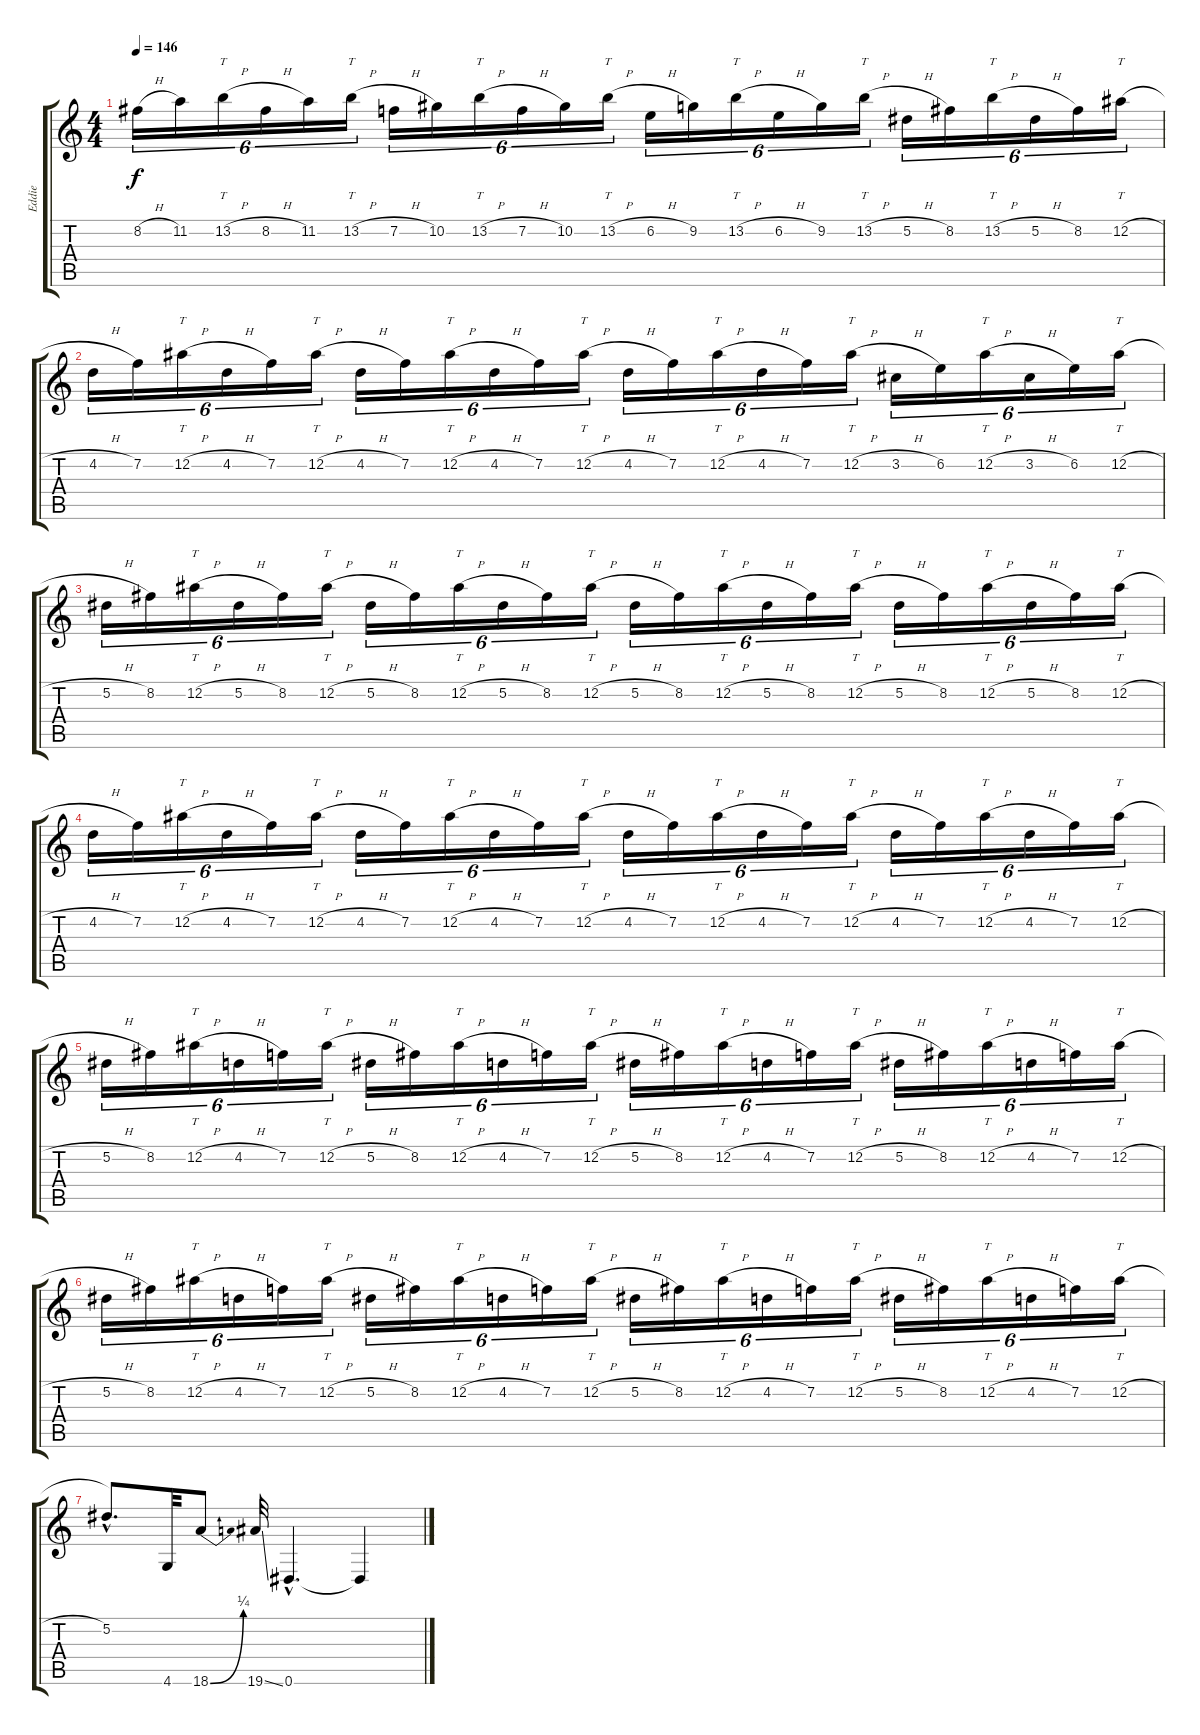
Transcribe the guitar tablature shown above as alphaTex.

\track ("Eddie" "Eddie") {instrument distortionguitar}
\staff {score tabs}
\tuning (Eb4 Bb3 Gb3 Db3 Ab2 Eb2) {hide}
\ts (4 4)
\tempo 146
\clef g2
\ks c
8.2{h}.16{tu (6 4) dy f} 11.2.16{tu (6 4)} 13.2{h}.16{tt tu (6 4)} 8.2{h}.16{tu (6 4)} 11.2.16{tu (6 4)} 13.2{h}.16{tt tu (6 4)} 7.2{h}.16{tu (6 4)} 10.2.16{tu (6 4)} 13.2{h}.16{tt tu (6 4)} 7.2{h}.16{tu (6 4)} 10.2.16{tu (6 4)} 13.2{h}.16{tt tu (6 4)} 6.2{h}.16{tu (6 4)} 9.2.16{tu (6 4)} 13.2{h}.16{tt tu (6 4)} 6.2{h}.16{tu (6 4)} 9.2.16{tu (6 4)} 13.2{h}.16{tt tu (6 4)} 5.2{h}.16{tu (6 4)} 8.2.16{tu (6 4)} 13.2{h}.16{tt tu (6 4)} 5.2{h}.16{tu (6 4)} 8.2.16{tu (6 4)} 12.2{h}.16{tt tu (6 4)} |
4.2{h}.16{tu (6 4)} 7.2.16{tu (6 4)} 12.2{h}.16{tt tu (6 4)} 4.2{h}.16{tu (6 4)} 7.2.16{tu (6 4)} 12.2{h}.16{tt tu (6 4)} 4.2{h}.16{tu (6 4)} 7.2.16{tu (6 4)} 12.2{h}.16{tt tu (6 4)} 4.2{h}.16{tu (6 4)} 7.2.16{tu (6 4)} 12.2{h}.16{tt tu (6 4)} 4.2{h}.16{tu (6 4)} 7.2.16{tu (6 4)} 12.2{h}.16{tt tu (6 4)} 4.2{h}.16{tu (6 4)} 7.2.16{tu (6 4)} 12.2{h}.16{tt tu (6 4)} 3.2{h}.16{tu (6 4)} 6.2.16{tu (6 4)} 12.2{h}.16{tt tu (6 4)} 3.2{h}.16{tu (6 4)} 6.2.16{tu (6 4)} 12.2{h}.16{tt tu (6 4)} |
5.2{h}.16{tu (6 4)} 8.2.16{tu (6 4)} 12.2{h}.16{tt tu (6 4)} 5.2{h}.16{tu (6 4)} 8.2.16{tu (6 4)} 12.2{h}.16{tt tu (6 4)} 5.2{h}.16{tu (6 4)} 8.2.16{tu (6 4)} 12.2{h}.16{tt tu (6 4)} 5.2{h}.16{tu (6 4)} 8.2.16{tu (6 4)} 12.2{h}.16{tt tu (6 4)} 5.2{h}.16{tu (6 4)} 8.2.16{tu (6 4)} 12.2{h}.16{tt tu (6 4)} 5.2{h}.16{tu (6 4)} 8.2.16{tu (6 4)} 12.2{h}.16{tt tu (6 4)} 5.2{h}.16{tu (6 4)} 8.2.16{tu (6 4)} 12.2{h}.16{tt tu (6 4)} 5.2{h}.16{tu (6 4)} 8.2.16{tu (6 4)} 12.2{h}.16{tt tu (6 4)} |
4.2{h}.16{tu (6 4)} 7.2.16{tu (6 4)} 12.2{h}.16{tt tu (6 4)} 4.2{h}.16{tu (6 4)} 7.2.16{tu (6 4)} 12.2{h}.16{tt tu (6 4)} 4.2{h}.16{tu (6 4)} 7.2.16{tu (6 4)} 12.2{h}.16{tt tu (6 4)} 4.2{h}.16{tu (6 4)} 7.2.16{tu (6 4)} 12.2{h}.16{tt tu (6 4)} 4.2{h}.16{tu (6 4)} 7.2.16{tu (6 4)} 12.2{h}.16{tt tu (6 4)} 4.2{h}.16{tu (6 4)} 7.2.16{tu (6 4)} 12.2{h}.16{tt tu (6 4)} 4.2{h}.16{tu (6 4)} 7.2.16{tu (6 4)} 12.2{h}.16{tt tu (6 4)} 4.2{h}.16{tu (6 4)} 7.2.16{tu (6 4)} 12.2{h}.16{tt tu (6 4)} |
5.2{h}.16{tu (6 4)} 8.2.16{tu (6 4)} 12.2{h}.16{tt tu (6 4)} 4.2{h}.16{tu (6 4)} 7.2.16{tu (6 4)} 12.2{h}.16{tt tu (6 4)} 5.2{h}.16{tu (6 4)} 8.2.16{tu (6 4)} 12.2{h}.16{tt tu (6 4)} 4.2{h}.16{tu (6 4)} 7.2.16{tu (6 4)} 12.2{h}.16{tt tu (6 4)} 5.2{h}.16{tu (6 4)} 8.2.16{tu (6 4)} 12.2{h}.16{tt tu (6 4)} 4.2{h}.16{tu (6 4)} 7.2.16{tu (6 4)} 12.2{h}.16{tt tu (6 4)} 5.2{h}.16{tu (6 4)} 8.2.16{tu (6 4)} 12.2{h}.16{tt tu (6 4)} 4.2{h}.16{tu (6 4)} 7.2.16{tu (6 4)} 12.2{h}.16{tt tu (6 4)} |
5.2{h}.16{tu (6 4)} 8.2.16{tu (6 4)} 12.2{h}.16{tt tu (6 4)} 4.2{h}.16{tu (6 4)} 7.2.16{tu (6 4)} 12.2{h}.16{tt tu (6 4)} 5.2{h}.16{tu (6 4)} 8.2.16{tu (6 4)} 12.2{h}.16{tt tu (6 4)} 4.2{h}.16{tu (6 4)} 7.2.16{tu (6 4)} 12.2{h}.16{tt tu (6 4)} 5.2{h}.16{tu (6 4)} 8.2.16{tu (6 4)} 12.2{h}.16{tt tu (6 4)} 4.2{h}.16{tu (6 4)} 7.2.16{tu (6 4)} 12.2{h}.16{tt tu (6 4)} 5.2{h}.16{tu (6 4)} 8.2.16{tu (6 4)} 12.2{h}.16{tt tu (6 4)} 4.2{h}.16{tu (6 4)} 7.2.16{tu (6 4)} 12.2{h}.16{tt tu (6 4)} |
5.2{hac}.8{d} 4.6.32 18.6{be (bend 0 0 60 1)}.8 19.6{ss}.32 0.6{hac}.4{d} 0.6{t}.4
